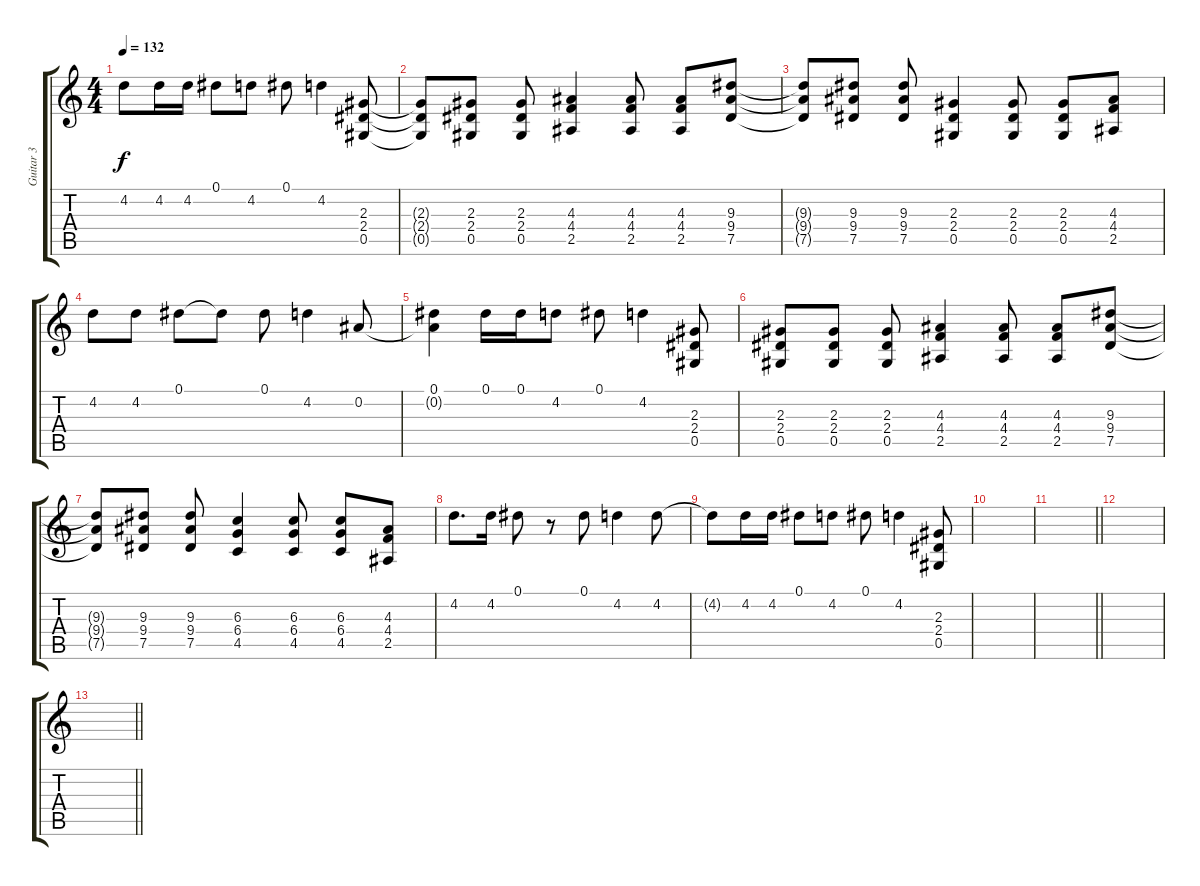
\track ("Guitar 3" "Guitar 3") {instrument overdrivenguitar}
\staff {score tabs}
\tuning (Eb4 Bb3 Gb3 Db3 Ab2 Eb2) {hide}
\ts (4 4)
\tempo 132
\clef g2
\ks c
4.2{t}.8{dy f} 4.2.16 4.2.16 0.1.8 4.2.8 0.1.8 4.2.4 (2.3 2.4 0.5).8 |
(2.3{t} 2.4{t} 0.5{t}).8 (2.3 2.4 0.5).8 (2.3 2.4 0.5).8 (4.3 4.4 2.5).4 (4.3 4.4 2.5).8 (4.3 4.4 2.5).8 (9.3 9.4 7.5).8 |
(9.3{t} 9.4{t} 7.5{t}).8 (9.3 9.4 7.5).8 (9.3 9.4 7.5).8 (2.3 2.4 0.5).4 (2.3 2.4 0.5).8 (2.3 2.4 0.5).8 (4.3 4.4 2.5).8 |
4.2.8 4.2.8 0.1.8 0.1{t}.8 0.1.8 4.2.4 0.2.8 |
(0.1 0.2{t}).4 0.1.16 0.1.16 4.2.8 0.1.8 4.2.4 (2.3 2.4 0.5).8 |
(2.3 2.4 0.5).8 (2.3 2.4 0.5).8 (2.3 2.4 0.5).8 (4.3 4.4 2.5).4 (4.3 4.4 2.5).8 (4.3 4.4 2.5).8 (9.3 9.4 7.5).8 |
(9.3{t} 9.4{t} 7.5{t}).8 (9.3 9.4 7.5).8 (9.3 9.4 7.5).8 (6.3 6.4 4.5).4 (6.3 6.4 4.5).8 (6.3 6.4 4.5).8 (4.3 4.4 2.5).8 |
4.2.8{d} 4.2.16 0.1.8 r.8 0.1.8 4.2.4 4.2.8 |
4.2{t}.8 4.2.16 4.2.16 0.1.8 4.2.8 0.1.8 4.2.4 (2.3 2.4 0.5).8 |
|
\barLineRight lightlight
|
|
\barLineRight lightlight
